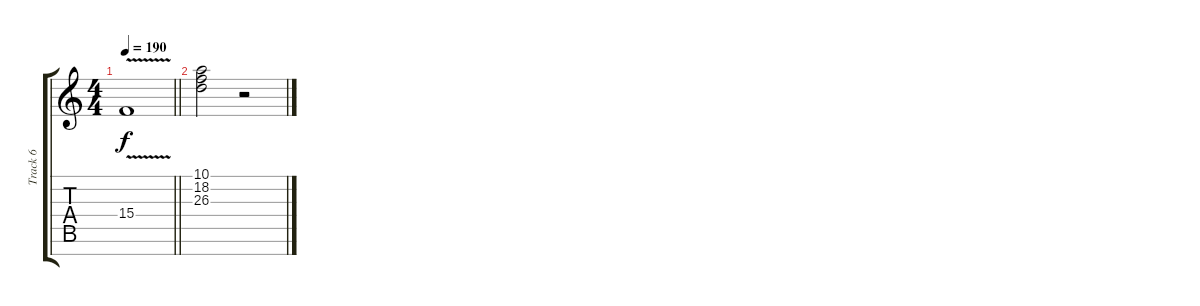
\track ("Track 6" "Track 6") {instrument churchorgan}
\staff {score tabs}
\tuning (E4 B3 G3 D3 A2 E2 B1) {hide}
\ts (4 4)
\tempo 190
\clef g2
\barLineRight lightlight
\ks c
15.4{v}.1{dy f} |
(10.1 18.2 26.3).2 r.2
